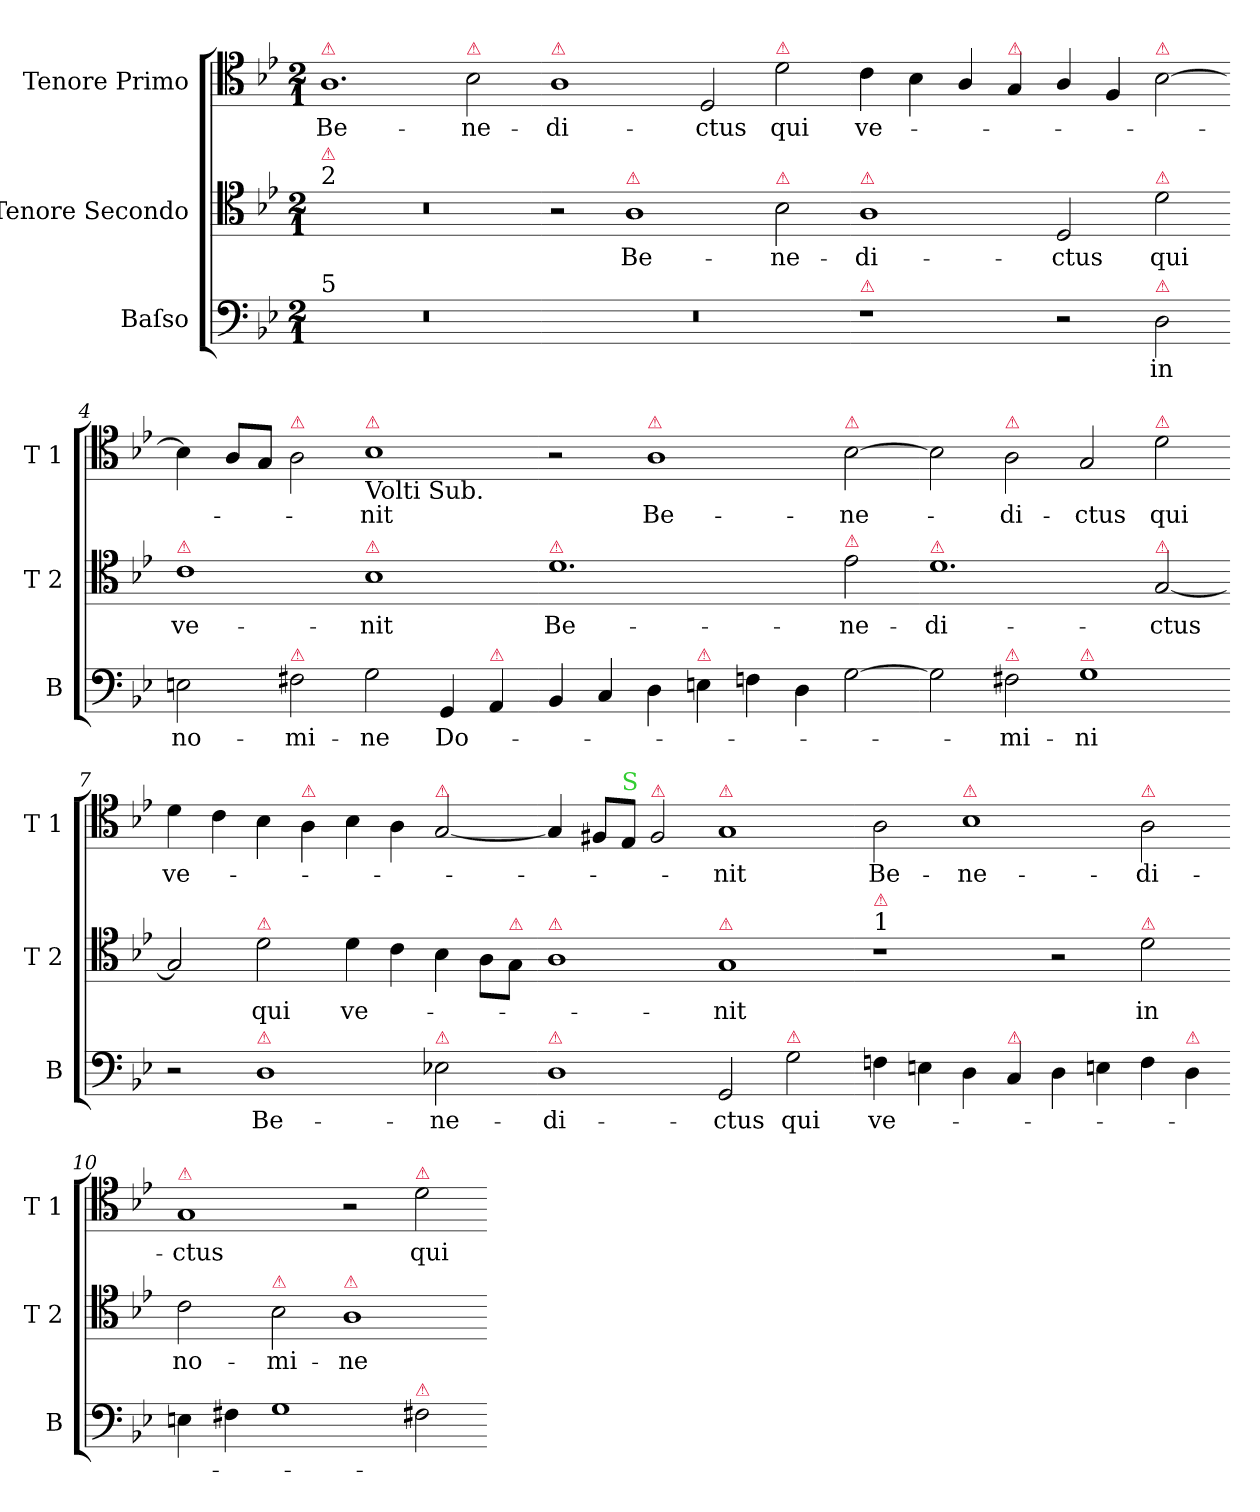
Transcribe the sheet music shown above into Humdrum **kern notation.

**kern	**text	**kern	**text	**kern	**text
*part3	*part3	*part2	*part2	*part1	*part1
*staff3	*staff3	*staff2	*staff2	*staff1	*staff1
*I"Baſso	*	*I"Tenore Secondo	*	*I"Tenore Primo	*
*I'B	*	*I'T 2	*	*I'T 1	*
*clefF4	*	*clefC4	*	*clefC4	*
*k[b-e-]	*	*k[b-e-]	*	*k[b-e-]	*
*M2/1	*	*M2/1	*	*M2/1	*
=1	=1	=1	=1	=1	=1
!	!	!	!	!LO:TX:a:color=crimson:t=⚠	!
!	!	!LO:TX:a:t=2	!	!	!
!	!	!LO:TX:a:color=crimson:t=⚠	!	!	!
!LO:TX:a:t=5	!	!	!	!	!
0r	.	0r	.	1.A	Be-
!	!	!	!	!LO:TX:a:color=crimson:t=⚠	!
.	.	.	.	2B-\	-ne-
=2-	=2-	=2-	=2-	=2-	=2-
!	!	!	!	!LO:TX:a:color=crimson:t=⚠	!
0r	.	2r	.	1A	-di-
!	!	!LO:TX:a:color=crimson:t=⚠	!	!	!
.	.	1A	Be-	.	.
.	.	.	.	2D/	-ctus
!	!	!	!	!LO:TX:a:color=crimson:t=⚠	!
!	!	!LO:TX:a:color=crimson:t=⚠	!	!	!
.	.	2B-\	-ne-	2d\	qui
=3-	=3-	=3-	=3-	=3-	=3-
!	!	!LO:TX:a:color=crimson:t=⚠	!	!	!
!LO:TX:a:color=crimson:t=⚠	!	!	!	!	!
1r	.	1A	-di-	4c\	ve-
.	.	.	.	4B-\	.
.	.	.	.	4A/	.
!	!	!	!	!LO:TX:a:color=crimson:t=⚠	!
.	.	.	.	4G/	.
2r	.	2D/	-ctus	4A/	.
.	.	.	.	4F/	.
!	!	!	!	!LO:TX:a:color=crimson:t=⚠	!
!	!	!LO:TX:a:color=crimson:t=⚠	!	!	!
!LO:TX:a:color=crimson:t=⚠	!	!	!	!	!
2D\	in	2d\	qui	[2B-\	.
=4-	=4-	=4-	=4-	=4-	=4-
!	!	!LO:TX:a:color=crimson:t=⚠	!	!	!
2En\	no-	1c	ve-	4B-\]	.
.	.	.	.	8A/L	.
.	.	.	.	8G/J	.
!	!	!	!	!LO:TX:a:color=crimson:t=⚠	!
!LO:TX:a:color=crimson:t=⚠	!	!	!	!	!
2F#X\	-mi-	.	.	2A\	.
!	!	!	!	!LO:TX:b:t=Volti Sub.	!
!	!	!	!	!LO:TX:a:color=crimson:t=⚠	!
!	!	!LO:TX:a:color=crimson:t=⚠	!	!	!
2G\	-ne	1B-	-nit	1B-	-nit
4GG/	Do-	.	.	.	.
!LO:TX:a:color=crimson:t=⚠	!	!	!	!	!
4AA/	.	.	.	.	.
=5-	=5-	=5-	=5-	=5-	=5-
!	!	!LO:TX:a:color=crimson:t=⚠	!	!	!
4BB-/	.	1.d	Be-	2r	.
4C/	.	.	.	.	.
!	!	!	!	!LO:TX:a:color=crimson:t=⚠	!
4D\	.	.	.	1A	Be-
!LO:TX:a:color=crimson:t=⚠	!	!	!	!	!
4En\	.	.	.	.	.
4Fn\	.	.	.	.	.
4D\	.	.	.	.	.
!	!	!	!	!LO:TX:a:color=crimson:t=⚠	!
!	!	!LO:TX:a:color=crimson:t=⚠	!	!	!
[2G\	.	2e-\	ne-	[2B-\	-ne-
=6-	=6-	=6-	=6-	=6-	=6-
!	!	!LO:TX:a:color=crimson:t=⚠	!	!	!
2G\]	.	1.d	-di-	2B-\]	.
!	!	!	!	!LO:TX:a:color=crimson:t=⚠	!
!LO:TX:a:color=crimson:t=⚠	!	!	!	!	!
2F#X\	-mi-	.	.	2A\	-di-
!LO:TX:a:color=crimson:t=⚠	!	!	!	!	!
1G	-ni	.	.	2G/	-ctus
!	!	!	!	!LO:TX:a:color=crimson:t=⚠	!
!	!	!LO:TX:a:color=crimson:t=⚠	!	!	!
.	.	[2G/	-ctus	2d\	qui
=7-	=7-	=7-	=7-	=7-	=7-
2r	.	2G/]	.	4d\	ve-
.	.	.	.	4c\	.
!	!	!LO:TX:a:color=crimson:t=⚠	!	!	!
!LO:TX:a:color=crimson:t=⚠	!	!	!	!	!
1D	Be-	2d\	qui	4B-\	.
!	!	!	!	!LO:TX:a:color=crimson:t=⚠	!
.	.	.	.	4A\	.
.	.	4d\	ve-	4B-\	.
.	.	4c\	.	4A\	.
!	!	!	!	!LO:TX:a:color=crimson:t=⚠	!
!LO:TX:a:color=crimson:t=⚠	!	!	!	!	!
2E-X\	-ne-	4B-\	.	[2G/	.
.	.	8A\L	.	.	.
!	!	!LO:TX:a:color=crimson:t=⚠	!	!	!
.	.	8G\J	.	.	.
=8-	=8-	=8-	=8-	=8-	=8-
!	!	!LO:TX:a:color=crimson:t=⚠	!	!	!
!LO:TX:a:color=crimson:t=⚠	!	!	!	!	!
1D	-di-	1A	.	4G/]	.
.	.	.	.	8F#X/L	.
!	!	!	!	!LO:TX:a:color=limegreen:t=S	!
.	.	.	.	8E-/J	.
!	!	!	!	!LO:TX:a:color=crimson:t=⚠	!
.	.	.	.	2F#/	.
!	!	!	!	!LO:TX:a:color=crimson:t=⚠	!
!	!	!LO:TX:a:color=crimson:t=⚠	!	!	!
2GG/	-ctus	1G	-nit	1G	nit
!LO:TX:a:color=crimson:t=⚠	!	!	!	!	!
2G\	qui	.	.	.	.
=9-	=9-	=9-	=9-	=9-	=9-
!	!	!LO:TX:a:t=1	!	!	!
!	!	!LO:TX:a:color=crimson:t=⚠	!	!	!
4Fn\	ve-	1r	.	2A\	Be-
4En\	.	.	.	.	.
!	!	!	!	!LO:TX:a:color=crimson:t=⚠	!
4D\	.	.	.	1B-	-ne-
!LO:TX:a:color=crimson:t=⚠	!	!	!	!	!
4C/	.	.	.	.	.
4D\	.	2r	.	.	.
4En\	.	.	.	.	.
!	!	!	!	!LO:TX:a:color=crimson:t=⚠	!
!	!	!LO:TX:a:color=crimson:t=⚠	!	!	!
4F\	.	2d\	in	2A\	-di-
!LO:TX:a:color=crimson:t=⚠	!	!	!	!	!
4D\	.	.	.	.	.
=10-	=10-	=10-	=10-	=10-	=10-
!	!	!	!	!LO:TX:a:color=crimson:t=⚠	!
4En\	.	2c\	no-	1G	-ctus
4F#X\	.	.	.	.	.
!	!	!LO:TX:a:color=crimson:t=⚠	!	!	!
1G	.	2B-\	-mi-	.	.
!	!	!LO:TX:a:color=crimson:t=⚠	!	!	!
.	.	1A	-ne	2r	.
!	!	!	!	!LO:TX:a:color=crimson:t=⚠	!
!LO:TX:a:color=crimson:t=⚠	!	!	!	!	!
2F#X\	.	.	.	2d\	qui
=-	=-	=-	=-	=-	=-
*-	*-	*-	*-	*-	*-
